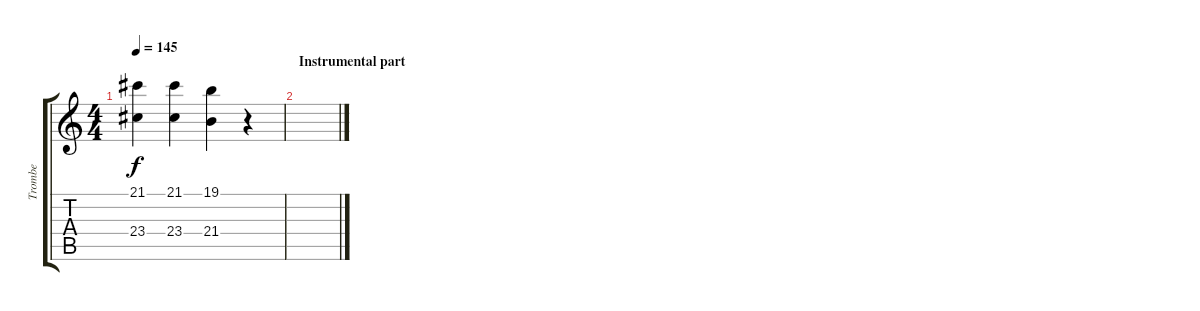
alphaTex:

\track ("Trombe" "Trombe") {instrument brasssection}
\staff {score tabs}
\tuning (E4 B3 G3 D3 A2 E2) {hide}
\ts (4 4)
\tempo 145
\clef g2
\ks c
(21.1 23.4).4{dy f} (21.1 23.4).4 (19.1 21.4).4 r.4 |
\section ("" "Instrumental part")
